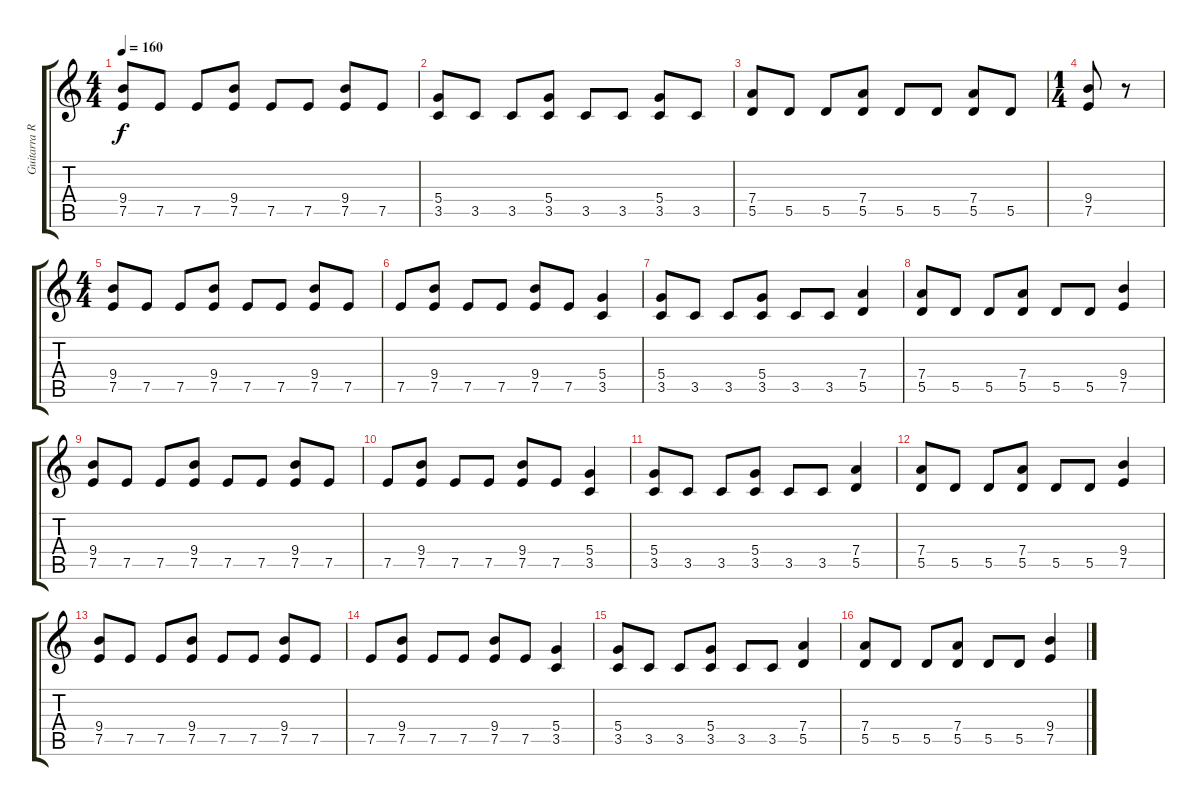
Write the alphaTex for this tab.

\track ("Guitarra Rítmica" "Guitarra R") {instrument distortionguitar}
\staff {score tabs}
\tuning (E4 B3 G3 D3 A2 E2) {hide}
\ts (4 4)
\tempo 160
\clef g2
\ks c
(9.4 7.5).8{dy f} 7.5.8 7.5.8 (9.4 7.5).8 7.5.8 7.5.8 (9.4 7.5).8 7.5.8 |
(5.4 3.5).8 3.5.8 3.5.8 (5.4 3.5).8 3.5.8 3.5.8 (5.4 3.5).8 3.5.8 |
(7.4 5.5).8 5.5.8 5.5.8 (7.4 5.5).8 5.5.8 5.5.8 (7.4 5.5).8 5.5.8 |
\ts (1 4)
(9.4 7.5).8 r.8 |
\ts (4 4)
(9.4 7.5).8 7.5.8 7.5.8 (9.4 7.5).8 7.5.8 7.5.8 (9.4 7.5).8 7.5.8 |
7.5.8 (9.4 7.5).8 7.5.8 7.5.8 (9.4 7.5).8 7.5.8 (5.4 3.5).4 |
(5.4 3.5).8 3.5.8 3.5.8 (5.4 3.5).8 3.5.8 3.5.8 (7.4 5.5).4 |
(7.4 5.5).8 5.5.8 5.5.8 (7.4 5.5).8 5.5.8 5.5.8 (9.4 7.5).4 |
(9.4 7.5).8 7.5.8 7.5.8 (9.4 7.5).8 7.5.8 7.5.8 (9.4 7.5).8 7.5.8 |
7.5.8 (9.4 7.5).8 7.5.8 7.5.8 (9.4 7.5).8 7.5.8 (5.4 3.5).4 |
(5.4 3.5).8 3.5.8 3.5.8 (5.4 3.5).8 3.5.8 3.5.8 (7.4 5.5).4 |
(7.4 5.5).8 5.5.8 5.5.8 (7.4 5.5).8 5.5.8 5.5.8 (9.4 7.5).4 |
(9.4 7.5).8 7.5.8 7.5.8 (9.4 7.5).8 7.5.8 7.5.8 (9.4 7.5).8 7.5.8 |
7.5.8 (9.4 7.5).8 7.5.8 7.5.8 (9.4 7.5).8 7.5.8 (5.4 3.5).4 |
(5.4 3.5).8 3.5.8 3.5.8 (5.4 3.5).8 3.5.8 3.5.8 (7.4 5.5).4 |
(7.4 5.5).8 5.5.8 5.5.8 (7.4 5.5).8 5.5.8 5.5.8 (9.4 7.5).4
